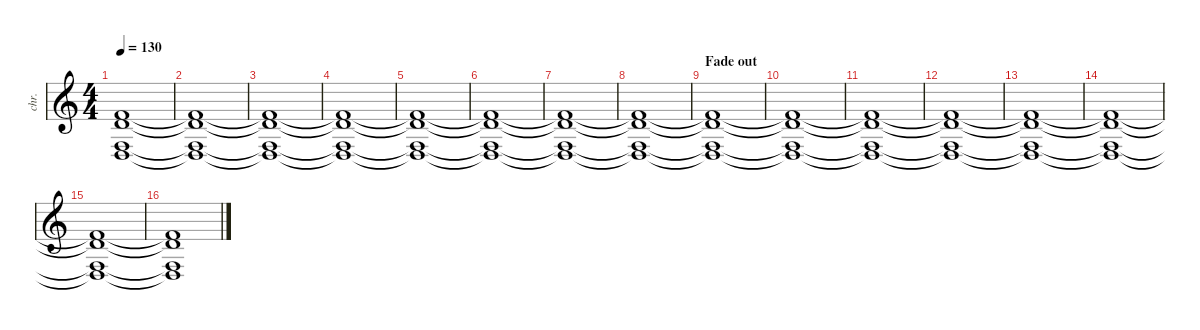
\defaultSystemsLayout 4
\hideDynamics
\bracketExtendMode nobrackets
\otherSystemsTrackNameOrientation horizontal
\track ("Choir" "chr.") {defaultSystemsLayout 16 instrument choiraahs}
\staff {score}
\tuning (E4 B3 G3 D3 A2 E2)
\ts (4 4)
\tempo 130
\clef g2
\ks c
(1.1{t} 3.2{t} 3.4{t} 5.5{t}).1{dy f beam Up} |
(1.1{t} 3.2{t} 3.4{t} 5.5{t}).1{beam Up} |
(1.1{t} 3.2{t} 3.4{t} 5.5{t}).1{beam Up} |
(1.1{t} 3.2{t} 3.4{t} 5.5{t}).1{beam Up} |
(1.1{t} 3.2{t} 3.4{t} 5.5{t}).1{beam Up} |
(1.1{t} 3.2{t} 3.4{t} 5.5{t}).1{beam Up} |
(1.1{t} 3.2{t} 3.4{t} 5.5{t}).1{beam Up} |
(1.1{t} 3.2{t} 3.4{t} 5.5{t}).1{beam Up} |
\section ("" "Fade out")
(1.1{t} 3.2{t} 3.4{t} 5.5{t}).1{beam Up} |
(1.1{t} 3.2{t} 3.4{t} 5.5{t}).1{beam Up} |
(1.1{t} 3.2{t} 3.4{t} 5.5{t}).1{beam Up} |
(1.1{t} 3.2{t} 3.4{t} 5.5{t}).1{beam Up} |
(1.1{t} 3.2{t} 3.4{t} 5.5{t}).1{beam Up} |
(1.1{t} 3.2{t} 3.4{t} 5.5{t}).1{beam Up} |
(1.1{t} 3.2{t} 3.4{t} 5.5{t}).1{beam Up} |
(1.1{t} 3.2{t} 3.4{t} 5.5{t}).1{beam Up}
